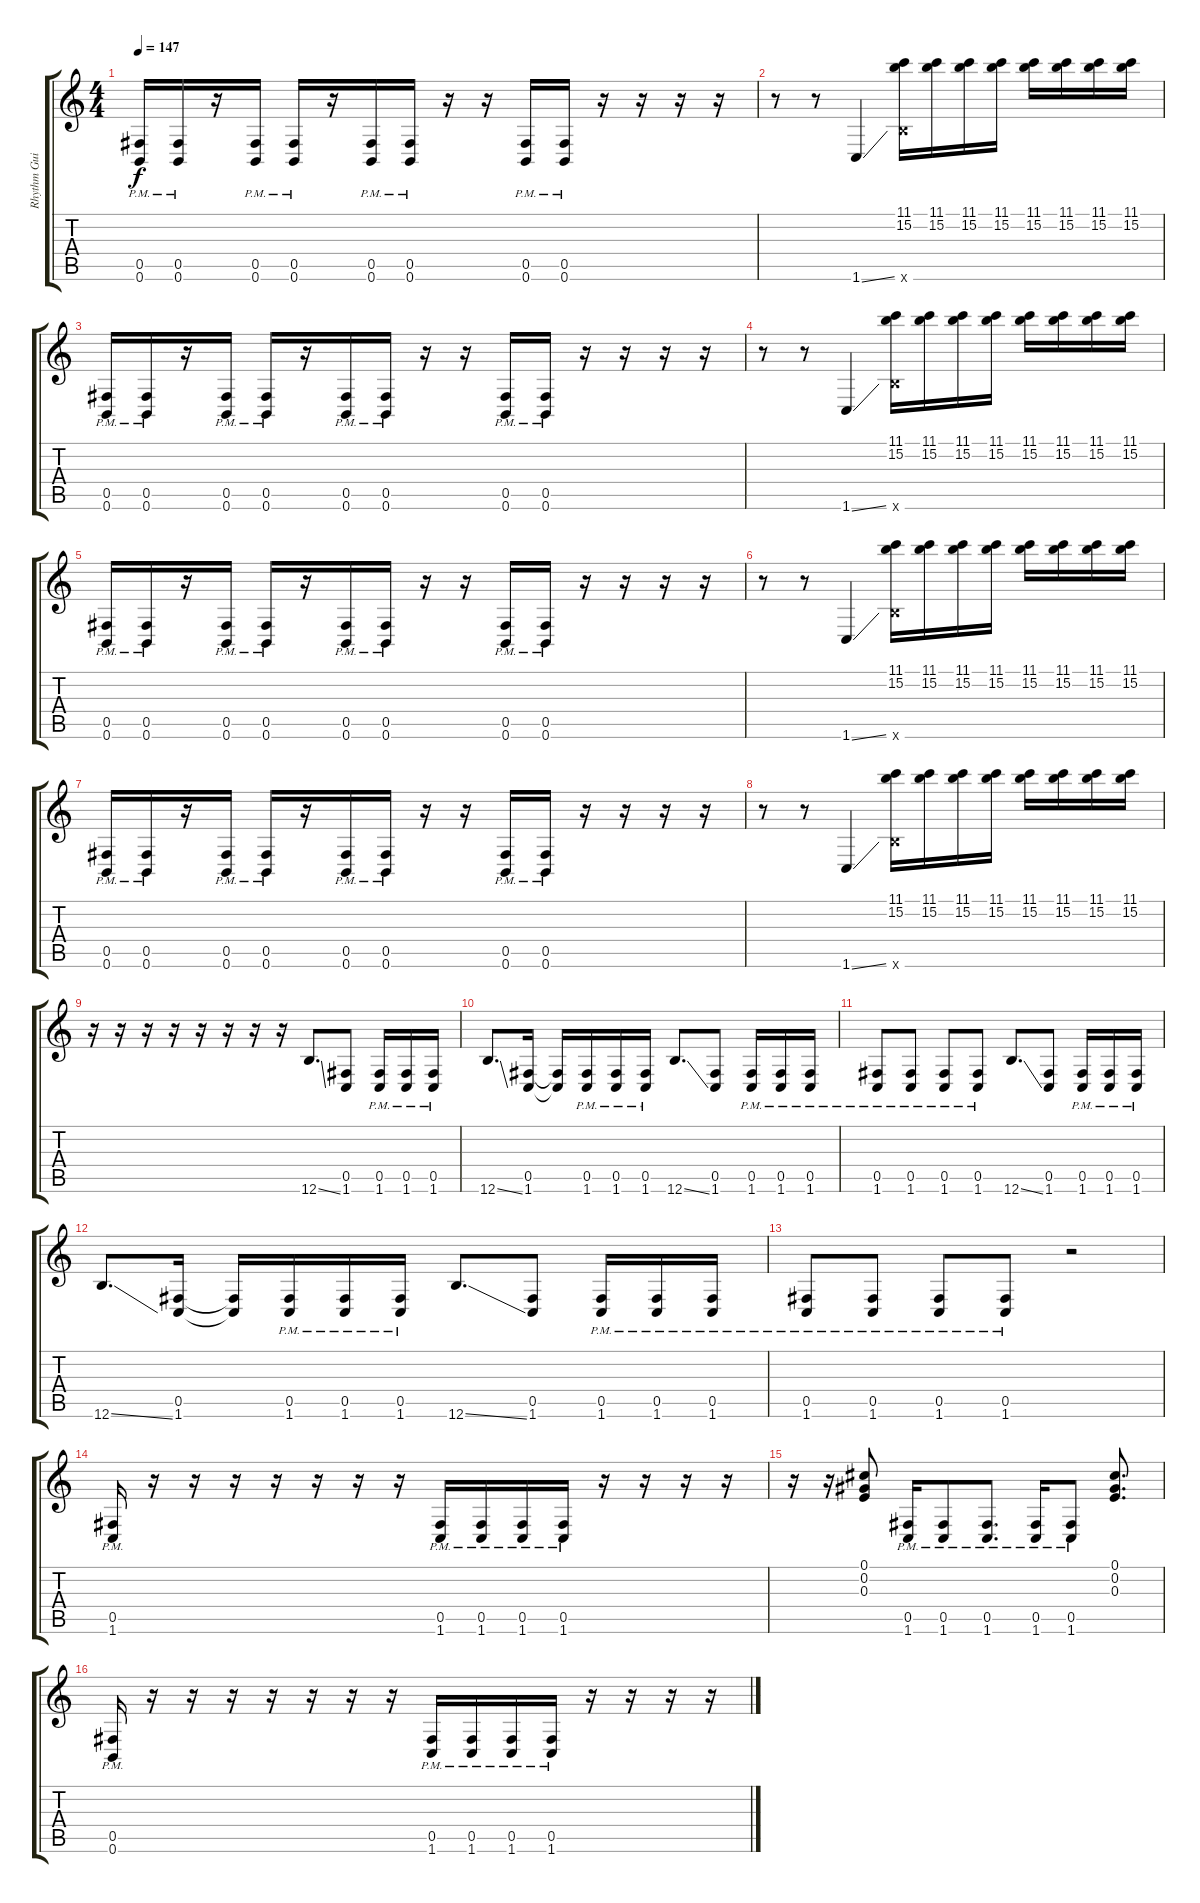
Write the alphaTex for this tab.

\track ("Rhythm Guitar 1" "Rhythm Gui") {instrument distortionguitar}
\staff {score tabs}
\tuning (Db4 Ab3 E3 B2 Gb2 B1) {hide}
\ts (4 4)
\tempo 147
\clef g2
\ks c
(0.5{pm} 0.6{pm}).16{dy f} (0.5{pm} 0.6{pm}).16 r.16 (0.5{pm} 0.6{pm}).16 (0.5{pm} 0.6{pm}).16 r.16 (0.5{pm} 0.6{pm}).16 (0.5{pm} 0.6{pm}).16 r.16 r.16 (0.5{pm} 0.6{pm}).16 (0.5{pm} 0.6{pm}).16 r.16 r.16 r.16 r.16 |
r.8 r.8 1.6{ss}.4 (11.1 15.2 12.6{x}).16 (11.1 15.2).16 (11.1 15.2).16 (11.1 15.2).16 (11.1 15.2).16 (11.1 15.2).16 (11.1 15.2).16 (11.1 15.2).16 |
(0.5{pm} 0.6{pm}).16 (0.5{pm} 0.6{pm}).16 r.16 (0.5{pm} 0.6{pm}).16 (0.5{pm} 0.6{pm}).16 r.16 (0.5{pm} 0.6{pm}).16 (0.5{pm} 0.6{pm}).16 r.16 r.16 (0.5{pm} 0.6{pm}).16 (0.5{pm} 0.6{pm}).16 r.16 r.16 r.16 r.16 |
r.8 r.8 1.6{ss}.4 (11.1 15.2 12.6{x}).16 (11.1 15.2).16 (11.1 15.2).16 (11.1 15.2).16 (11.1 15.2).16 (11.1 15.2).16 (11.1 15.2).16 (11.1 15.2).16 |
(0.5{pm} 0.6{pm}).16 (0.5{pm} 0.6{pm}).16 r.16 (0.5{pm} 0.6{pm}).16 (0.5{pm} 0.6{pm}).16 r.16 (0.5{pm} 0.6{pm}).16 (0.5{pm} 0.6{pm}).16 r.16 r.16 (0.5{pm} 0.6{pm}).16 (0.5{pm} 0.6{pm}).16 r.16 r.16 r.16 r.16 |
r.8 r.8 1.6{ss}.4 (11.1 15.2 12.6{x}).16 (11.1 15.2).16 (11.1 15.2).16 (11.1 15.2).16 (11.1 15.2).16 (11.1 15.2).16 (11.1 15.2).16 (11.1 15.2).16 |
(0.5{pm} 0.6{pm}).16 (0.5{pm} 0.6{pm}).16 r.16 (0.5{pm} 0.6{pm}).16 (0.5{pm} 0.6{pm}).16 r.16 (0.5{pm} 0.6{pm}).16 (0.5{pm} 0.6{pm}).16 r.16 r.16 (0.5{pm} 0.6{pm}).16 (0.5{pm} 0.6{pm}).16 r.16 r.16 r.16 r.16 |
r.8 r.8 1.6{ss}.4 (11.1 15.2 12.6{x}).16 (11.1 15.2).16 (11.1 15.2).16 (11.1 15.2).16 (11.1 15.2).16 (11.1 15.2).16 (11.1 15.2).16 (11.1 15.2).16 |
r.16 r.16 r.16 r.16 r.16 r.16 r.16 r.16 12.6{ss}.8{d} (0.5 1.6).8 (0.5{pm} 1.6{pm}).16 (0.5{pm} 1.6{pm}).16 (0.5{pm} 1.6{pm}).16 |
12.6{ss}.8{d} (0.5 1.6).16 (0.5{t} 1.6{t}).16 (0.5{pm} 1.6{pm}).16 (0.5{pm} 1.6{pm}).16 (0.5{pm} 1.6{pm}).16 12.6{ss}.8{d} (0.5 1.6).8 (0.5{pm} 1.6{pm}).16 (0.5{pm} 1.6{pm}).16 (0.5{pm} 1.6{pm}).16 |
(0.5{pm} 1.6{pm}).8 (0.5{pm} 1.6{pm}).8 (0.5{pm} 1.6{pm}).8 (0.5{pm} 1.6{pm}).8 12.6{ss}.8{d} (0.5 1.6).8 (0.5{pm} 1.6{pm}).16 (0.5{pm} 1.6{pm}).16 (0.5{pm} 1.6{pm}).16 |
12.6{ss}.8{d} (0.5 1.6).16 (0.5{t} 1.6{t}).16 (0.5{pm} 1.6{pm}).16 (0.5{pm} 1.6{pm}).16 (0.5{pm} 1.6{pm}).16 12.6{ss}.8{d} (0.5 1.6).8 (0.5{pm} 1.6{pm}).16 (0.5{pm} 1.6{pm}).16 (0.5{pm} 1.6{pm}).16 |
(0.5{pm} 1.6{pm}).8 (0.5{pm} 1.6{pm}).8 (0.5{pm} 1.6{pm}).8 (0.5{pm} 1.6{pm}).8 r.2 |
(0.5{pm} 1.6{pm}).16 r.16 r.16 r.16 r.16 r.16 r.16 r.16 (0.5{pm} 1.6{pm}).16 (0.5{pm} 1.6{pm}).16 (0.5{pm} 1.6{pm}).16 (0.5{pm} 1.6{pm}).16 r.16 r.16 r.16 r.16 |
r.16 r.16 (0.1 0.2 0.3).8 (0.5{pm} 1.6{pm}).16 (0.5{pm} 1.6{pm}).8 (0.5{pm} 1.6{pm}).8{d} (0.5{pm} 1.6{pm}).16 (0.5{pm} 1.6{pm}).8 (0.1 0.2 0.3).8{d} |
(0.5{pm} 0.6{pm}).16 r.16 r.16 r.16 r.16 r.16 r.16 r.16 (0.5{pm} 1.6{pm}).16 (0.5{pm} 1.6{pm}).16 (0.5{pm} 1.6{pm}).16 (0.5{pm} 1.6{pm}).16 r.16 r.16 r.16 r.16
